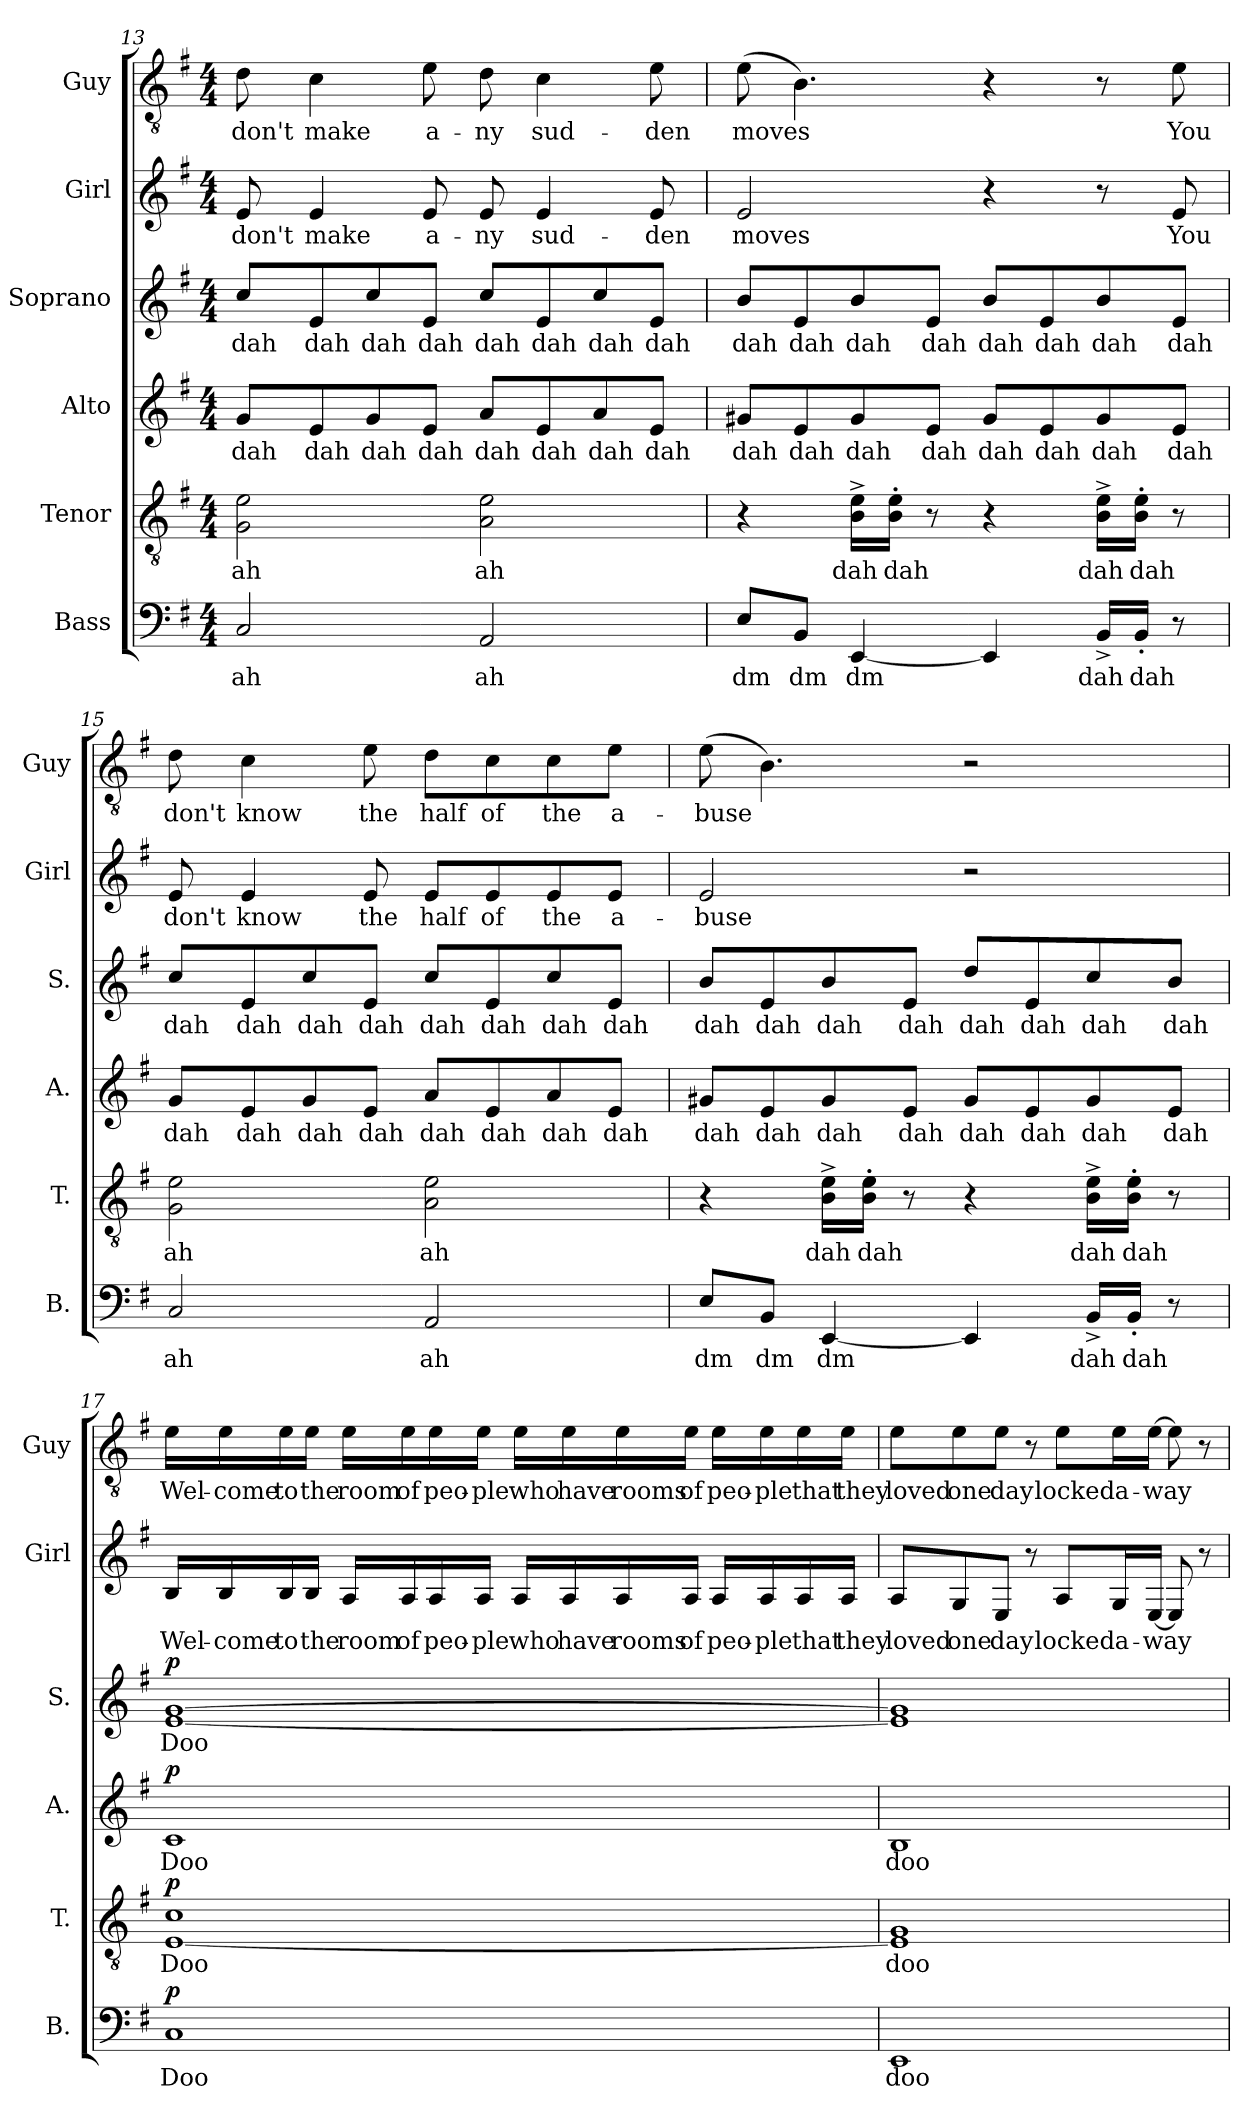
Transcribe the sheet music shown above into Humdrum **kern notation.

**kern	**text	**dynam	**kern	**text	**dynam	**kern	**text	**dynam	**kern	**text	**dynam	**kern	**text	**kern	**text
*part6	*part6	*part6	*part5	*part5	*part5	*part4	*part4	*part4	*part3	*part3	*part3	*part2	*part2	*part1	*part1
*staff6	*staff6	*staff6	*staff5	*staff5	*staff5	*staff4	*staff4	*staff4	*staff3	*staff3	*staff3	*staff2	*staff2	*staff1	*staff1
*I"Bass	*	*	*I"Tenor	*	*	*I"Alto	*	*	*I"Soprano	*	*	*I"Girl	*	*I"Guy	*
*I'B.	*	*	*I'T.	*	*	*I'A.	*	*	*I'S.	*	*	*I'Girl	*	*I'Guy	*
!!LO:PB:g=z
*clefF4	*	*	*clefGv2	*	*	*clefG2	*	*	*clefG2	*	*	*clefG2	*	*clefGv2	*
*k[f#]	*	*	*k[f#]	*	*	*k[f#]	*	*	*k[f#]	*	*	*k[f#]	*	*k[f#]	*
*M4/4	*	*	*M4/4	*	*	*M4/4	*	*	*M4/4	*	*	*M4/4	*	*M4/4	*
=13	=13	=13	=13	=13	=13	=13	=13	=13	=13	=13	=13	=13	=13	=13	=13
!	!LO:LY:b	!	!	!LO:LY:b	!	!	!LO:LY:b	!	!	!LO:LY:b	!	!	!LO:LY:b	!	!LO:LY:b
2C/	ah	.	2G\ 2e\	ah	.	8g/L	dah	.	8cc/L	dah	.	8e/	don't	8d\	don't
!	!	!	!	!	!	!	!LO:LY:b	!	!	!LO:LY:b	!	!	!LO:LY:b	!	!LO:LY:b
.	.	.	.	.	.	8e/	dah	.	8e/	dah	.	4e/	make	4c\	make
!	!	!	!	!	!	!	!LO:LY:b	!	!	!LO:LY:b	!	!	!	!	!
.	.	.	.	.	.	8g/	dah	.	8cc/	dah	.	.	.	.	.
!	!	!	!	!	!	!	!LO:LY:b	!	!	!LO:LY:b	!	!	!LO:LY:b	!	!LO:LY:b
.	.	.	.	.	.	8e/J	dah	.	8e/J	dah	.	8e/	a-	8e\	a-
!	!LO:LY:b	!	!	!LO:LY:b	!	!	!LO:LY:b	!	!	!LO:LY:b	!	!	!LO:LY:b	!	!LO:LY:b
2AA/	ah	.	2A\ 2e\	ah	.	8a/L	dah	.	8cc/L	dah	.	8e/	-ny	8d\	-ny
!	!	!	!	!	!	!	!LO:LY:b	!	!	!LO:LY:b	!	!	!LO:LY:b	!	!LO:LY:b
.	.	.	.	.	.	8e/	dah	.	8e/	dah	.	4e/	sud-	4c\	sud-
!	!	!	!	!	!	!	!LO:LY:b	!	!	!LO:LY:b	!	!	!	!	!
.	.	.	.	.	.	8a/	dah	.	8cc/	dah	.	.	.	.	.
!	!	!	!	!	!	!	!LO:LY:b	!	!	!LO:LY:b	!	!	!LO:LY:b	!	!LO:LY:b
.	.	.	.	.	.	8e/J	dah	.	8e/J	dah	.	8e/	-den	8e\	-den
=14	=14	=14	=14	=14	=14	=14	=14	=14	=14	=14	=14	=14	=14	=14	=14
!	!LO:LY:b	!	!	!	!	!	!LO:LY:b	!	!	!LO:LY:b	!	!	!LO:LY:b	!	!LO:LY:b
8E/L	dm	.	4r	.	.	8g#X/L	dah	.	8b/L	dah	.	2e/	moves	(>8e\	moves
!	!LO:LY:b	!	!	!	!	!	!LO:LY:b	!	!	!LO:LY:b	!	!	!	!	!
8BB/J	dm	.	.	.	.	8e/	dah	.	8e/	dah	.	.	.	4.B\)	.
!	!LO:LY:b	!	!	!LO:LY:b	!	!	!LO:LY:b	!	!	!LO:LY:b	!	!	!	!	!
[4EE/	dm	.	16B\^ 16e\^LL	dah	.	8g#/	dah	.	8b/	dah	.	.	.	.	.
!	!	!	!	!LO:LY:b	!	!	!	!	!	!	!	!	!	!	!
.	.	.	16B\' 16e\'JJ	dah	.	.	.	.	.	.	.	.	.	.	.
!	!	!	!	!	!	!	!LO:LY:b	!	!	!LO:LY:b	!	!	!	!	!
.	.	.	8r	.	.	8e/J	dah	.	8e/J	dah	.	.	.	.	.
!	!	!	!	!	!	!	!LO:LY:b	!	!	!LO:LY:b	!	!	!	!	!
4EE/]	.	.	4r	.	.	8g#/L	dah	.	8b/L	dah	.	4r	.	4r	.
!	!	!	!	!	!	!	!LO:LY:b	!	!	!LO:LY:b	!	!	!	!	!
.	.	.	.	.	.	8e/	dah	.	8e/	dah	.	.	.	.	.
!	!LO:LY:b	!	!	!LO:LY:b	!	!	!LO:LY:b	!	!	!LO:LY:b	!	!	!	!	!
16BB^/LL	dah	.	16B\^ 16e\^LL	dah	.	8g#/	dah	.	8b/	dah	.	8r	.	8r	.
!	!LO:LY:b	!	!	!LO:LY:b	!	!	!	!	!	!	!	!	!	!	!
16BB'/JJ	dah	.	16B\' 16e\'JJ	dah	.	.	.	.	.	.	.	.	.	.	.
!	!	!	!	!	!	!	!LO:LY:b	!	!	!LO:LY:b	!	!	!LO:LY:b	!	!LO:LY:b
8r	.	.	8r	.	.	8e/J	dah	.	8e/J	dah	.	8e/	You	8e\	You
=15	=15	=15	=15	=15	=15	=15	=15	=15	=15	=15	=15	=15	=15	=15	=15
!	!LO:LY:b	!	!	!LO:LY:b	!	!	!LO:LY:b	!	!	!LO:LY:b	!	!	!LO:LY:b	!	!LO:LY:b
2C/	ah	.	2G\ 2e\	ah	.	8g/L	dah	.	8cc/L	dah	.	8e/	don't	8d\	don't
!	!	!	!	!	!	!	!LO:LY:b	!	!	!LO:LY:b	!	!	!LO:LY:b	!	!LO:LY:b
.	.	.	.	.	.	8e/	dah	.	8e/	dah	.	4e/	know	4c\	know
!	!	!	!	!	!	!	!LO:LY:b	!	!	!LO:LY:b	!	!	!	!	!
.	.	.	.	.	.	8g/	dah	.	8cc/	dah	.	.	.	.	.
!	!	!	!	!	!	!	!LO:LY:b	!	!	!LO:LY:b	!	!	!LO:LY:b	!	!LO:LY:b
.	.	.	.	.	.	8e/J	dah	.	8e/J	dah	.	8e/	the	8e\	the
!	!LO:LY:b	!	!	!LO:LY:b	!	!	!LO:LY:b	!	!	!LO:LY:b	!	!	!LO:LY:b	!	!LO:LY:b
2AA/	ah	.	2A\ 2e\	ah	.	8a/L	dah	.	8cc/L	dah	.	8e/L	half	8d\L	half
!	!	!	!	!	!	!	!LO:LY:b	!	!	!LO:LY:b	!	!	!LO:LY:b	!	!LO:LY:b
.	.	.	.	.	.	8e/	dah	.	8e/	dah	.	8e/	of	8c\	of
!	!	!	!	!	!	!	!LO:LY:b	!	!	!LO:LY:b	!	!	!LO:LY:b	!	!LO:LY:b
.	.	.	.	.	.	8a/	dah	.	8cc/	dah	.	8e/	the	8c\	the
!	!	!	!	!	!	!	!LO:LY:b	!	!	!LO:LY:b	!	!	!LO:LY:b	!	!LO:LY:b
.	.	.	.	.	.	8e/J	dah	.	8e/J	dah	.	8e/J	a-	8e\J	a-
=16	=16	=16	=16	=16	=16	=16	=16	=16	=16	=16	=16	=16	=16	=16	=16
!	!LO:LY:b	!	!	!	!	!	!LO:LY:b	!	!	!LO:LY:b	!	!	!LO:LY:b	!	!LO:LY:b
8E/L	dm	.	4r	.	.	8g#X/L	dah	.	8b/L	dah	.	2e/	-buse	(>8e\	-buse
!	!LO:LY:b	!	!	!	!	!	!LO:LY:b	!	!	!LO:LY:b	!	!	!	!	!
8BB/J	dm	.	.	.	.	8e/	dah	.	8e/	dah	.	.	.	4.B\)	.
!	!LO:LY:b	!	!	!LO:LY:b	!	!	!LO:LY:b	!	!	!LO:LY:b	!	!	!	!	!
[4EE/	dm	.	16B\^ 16e\^LL	dah	.	8g#/	dah	.	8b/	dah	.	.	.	.	.
!	!	!	!	!LO:LY:b	!	!	!	!	!	!	!	!	!	!	!
.	.	.	16B\' 16e\'JJ	dah	.	.	.	.	.	.	.	.	.	.	.
!	!	!	!	!	!	!	!LO:LY:b	!	!	!LO:LY:b	!	!	!	!	!
.	.	.	8r	.	.	8e/J	dah	.	8e/J	dah	.	.	.	.	.
!	!	!	!	!	!	!	!LO:LY:b	!	!	!LO:LY:b	!	!	!	!	!
4EE/]	.	.	4r	.	.	8g#/L	dah	.	8dd/L	dah	.	2r	.	2r	.
!	!	!	!	!	!	!	!LO:LY:b	!	!	!LO:LY:b	!	!	!	!	!
.	.	.	.	.	.	8e/	dah	.	8e/	dah	.	.	.	.	.
!	!LO:LY:b	!	!	!LO:LY:b	!	!	!LO:LY:b	!	!	!LO:LY:b	!	!	!	!	!
16BB^/LL	dah	.	16B\^ 16e\^LL	dah	.	8g#/	dah	.	8cc/	dah	.	.	.	.	.
!	!LO:LY:b	!	!	!LO:LY:b	!	!	!	!	!	!	!	!	!	!	!
16BB'/JJ	dah	.	16B\' 16e\'JJ	dah	.	.	.	.	.	.	.	.	.	.	.
!	!	!	!	!	!	!	!LO:LY:b	!	!	!LO:LY:b	!	!	!	!	!
8r	.	.	8r	.	.	8e/J	dah	.	8b/J	dah	.	.	.	.	.
!!LO:LB:g=z
=17	=17	=17	=17	=17	=17	=17	=17	=17	=17	=17	=17	=17	=17	=17	=17
!	!LO:LY:b	!LO:DY:b	!	!LO:LY:b	!LO:DY:b	!	!LO:LY:b	!LO:DY:b	!	!LO:LY:b	!LO:DY:b	!	!LO:LY:b	!	!LO:LY:b
1C	Doo	p	[1E 1c	Doo	p	1c	Doo	p	[1e [1g	Doo	p	16B/LL	Wel-	16e\LL	Wel-
!	!	!	!	!	!	!	!	!	!	!	!	!	!LO:LY:b	!	!LO:LY:b
.	.	.	.	.	.	.	.	.	.	.	.	16B/	-come	16e\	-come
!	!	!	!	!	!	!	!	!	!	!	!	!	!LO:LY:b	!	!LO:LY:b
.	.	.	.	.	.	.	.	.	.	.	.	16B/	to	16e\	to
!	!	!	!	!	!	!	!	!	!	!	!	!	!LO:LY:b	!	!LO:LY:b
.	.	.	.	.	.	.	.	.	.	.	.	16B/JJ	the	16e\JJ	the
!	!	!	!	!	!	!	!	!	!	!	!	!	!LO:LY:b	!	!LO:LY:b
.	.	.	.	.	.	.	.	.	.	.	.	16A/LL	room	16e\LL	room
!	!	!	!	!	!	!	!	!	!	!	!	!	!LO:LY:b	!	!LO:LY:b
.	.	.	.	.	.	.	.	.	.	.	.	16A/	of	16e\	of
!	!	!	!	!	!	!	!	!	!	!	!	!	!LO:LY:b	!	!LO:LY:b
.	.	.	.	.	.	.	.	.	.	.	.	16A/	peo-	16e\	peo-
!	!	!	!	!	!	!	!	!	!	!	!	!	!LO:LY:b	!	!LO:LY:b
.	.	.	.	.	.	.	.	.	.	.	.	16A/JJ	-ple	16e\JJ	-ple
!	!	!	!	!	!	!	!	!	!	!	!	!	!LO:LY:b	!	!LO:LY:b
.	.	.	.	.	.	.	.	.	.	.	.	16A/LL	who	16e\LL	who
!	!	!	!	!	!	!	!	!	!	!	!	!	!LO:LY:b	!	!LO:LY:b
.	.	.	.	.	.	.	.	.	.	.	.	16A/	have	16e\	have
!	!	!	!	!	!	!	!	!	!	!	!	!	!LO:LY:b	!	!LO:LY:b
.	.	.	.	.	.	.	.	.	.	.	.	16A/	rooms	16e\	rooms
!	!	!	!	!	!	!	!	!	!	!	!	!	!LO:LY:b	!	!LO:LY:b
.	.	.	.	.	.	.	.	.	.	.	.	16A/JJ	of	16e\JJ	of
!	!	!	!	!	!	!	!	!	!	!	!	!	!LO:LY:b	!	!LO:LY:b
.	.	.	.	.	.	.	.	.	.	.	.	16A/LL	peo-	16e\LL	peo-
!	!	!	!	!	!	!	!	!	!	!	!	!	!LO:LY:b	!	!LO:LY:b
.	.	.	.	.	.	.	.	.	.	.	.	16A/	-ple	16e\	-ple
!	!	!	!	!	!	!	!	!	!	!	!	!	!LO:LY:b	!	!LO:LY:b
.	.	.	.	.	.	.	.	.	.	.	.	16A/	that	16e\	that
!	!	!	!	!	!	!	!	!	!	!	!	!	!LO:LY:b	!	!LO:LY:b
.	.	.	.	.	.	.	.	.	.	.	.	16A/JJ	they	16e\JJ	they
=18	=18	=18	=18	=18	=18	=18	=18	=18	=18	=18	=18	=18	=18	=18	=18
!	!LO:LY:b	!	!	!LO:LY:b	!	!	!LO:LY:b	!	!	!	!	!	!LO:LY:b	!	!LO:LY:b
1EE	doo	.	1E] 1G	doo	.	1B	doo	.	1e] 1g]	.	.	8A/L	loved	8e\L	loved
!	!	!	!	!	!	!	!	!	!	!	!	!	!LO:LY:b	!	!LO:LY:b
.	.	.	.	.	.	.	.	.	.	.	.	8G/	one	8e\	one
!	!	!	!	!	!	!	!	!	!	!	!	!	!LO:LY:b	!	!LO:LY:b
.	.	.	.	.	.	.	.	.	.	.	.	8E/J	day	8e\J	day
.	.	.	.	.	.	.	.	.	.	.	.	8r	.	8r	.
!	!	!	!	!	!	!	!	!	!	!	!	!	!LO:LY:b	!	!LO:LY:b
.	.	.	.	.	.	.	.	.	.	.	.	8A/L	locked	8e\L	locked
!	!	!	!	!	!	!	!	!	!	!	!	!	!LO:LY:b	!	!LO:LY:b
.	.	.	.	.	.	.	.	.	.	.	.	16G/L	a-	16e\L	a-
!	!	!	!	!	!	!	!	!	!	!	!	!	!LO:LY:b	!	!LO:LY:b
.	.	.	.	.	.	.	.	.	.	.	.	[16E/JJ	-way	[16e\JJ	-way
.	.	.	.	.	.	.	.	.	.	.	.	8E/]	.	8e\]	.
.	.	.	.	.	.	.	.	.	.	.	.	8r	.	8r	.
=	=	=	=	=	=	=	=	=	=	=	=	=	=	=	=
*-	*-	*-	*-	*-	*-	*-	*-	*-	*-	*-	*-	*-	*-	*-	*-
